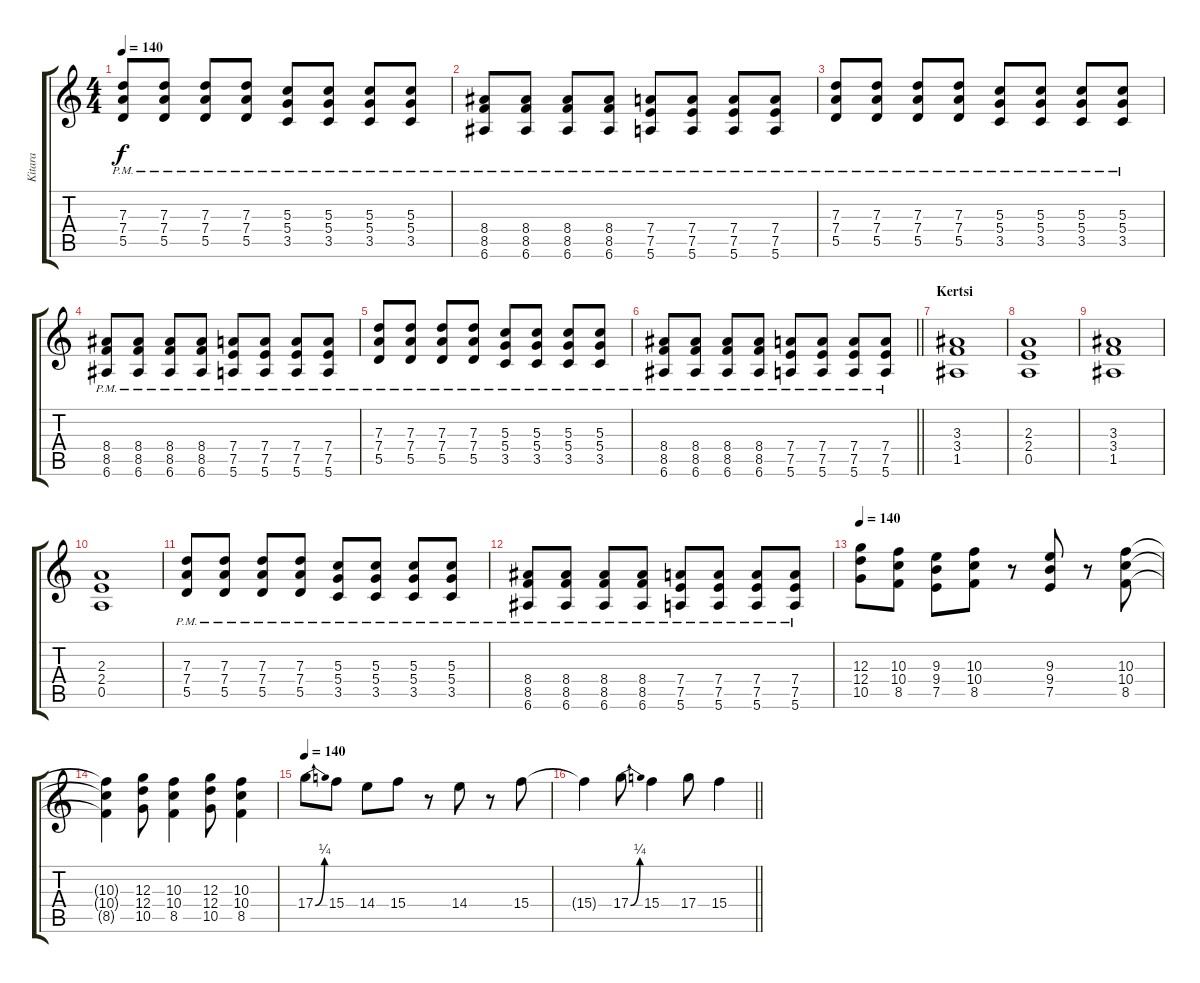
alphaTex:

\track ("Kitara" "Kitara") {instrument distortionguitar}
\staff {score tabs}
\tuning (E4 B3 G3 D3 A2 E2) {hide}
\ts (4 4)
\tempo 140
\clef g2
\ks c
(7.3{pm} 7.4{pm} 5.5{pm}).8{dy f} (7.3{pm} 7.4{pm} 5.5{pm}).8 (7.3{pm} 7.4{pm} 5.5{pm}).8 (7.3{pm} 7.4{pm} 5.5{pm}).8 (5.3{pm} 5.4{pm} 3.5{pm}).8 (5.3{pm} 5.4{pm} 3.5{pm}).8 (5.3{pm} 5.4{pm} 3.5{pm}).8 (5.3{pm} 5.4{pm} 3.5{pm}).8 |
(8.4{pm} 8.5{pm} 6.6{pm}).8 (8.4{pm} 8.5{pm} 6.6{pm}).8 (8.4{pm} 8.5{pm} 6.6{pm}).8 (8.4{pm} 8.5{pm} 6.6{pm}).8 (7.4{pm} 7.5{pm} 5.6{pm}).8 (7.4{pm} 7.5{pm} 5.6{pm}).8 (7.4{pm} 7.5{pm} 5.6{pm}).8 (7.4{pm} 7.5{pm} 5.6{pm}).8 |
(7.3{pm} 7.4{pm} 5.5{pm}).8 (7.3{pm} 7.4{pm} 5.5{pm}).8 (7.3{pm} 7.4{pm} 5.5{pm}).8 (7.3{pm} 7.4{pm} 5.5{pm}).8 (5.3{pm} 5.4{pm} 3.5{pm}).8 (5.3{pm} 5.4{pm} 3.5{pm}).8 (5.3{pm} 5.4{pm} 3.5{pm}).8 (5.3{pm} 5.4{pm} 3.5{pm}).8 |
(8.4{pm} 8.5{pm} 6.6{pm}).8 (8.4{pm} 8.5{pm} 6.6{pm}).8 (8.4{pm} 8.5{pm} 6.6{pm}).8 (8.4{pm} 8.5{pm} 6.6{pm}).8 (7.4{pm} 7.5{pm} 5.6{pm}).8 (7.4{pm} 7.5{pm} 5.6{pm}).8 (7.4{pm} 7.5{pm} 5.6{pm}).8 (7.4{pm} 7.5{pm} 5.6{pm}).8 |
(7.3{pm} 7.4{pm} 5.5{pm}).8 (7.3{pm} 7.4{pm} 5.5{pm}).8 (7.3{pm} 7.4{pm} 5.5{pm}).8 (7.3{pm} 7.4{pm} 5.5{pm}).8 (5.3{pm} 5.4{pm} 3.5{pm}).8 (5.3{pm} 5.4{pm} 3.5{pm}).8 (5.3{pm} 5.4{pm} 3.5{pm}).8 (5.3{pm} 5.4{pm} 3.5{pm}).8 |
\barLineRight lightlight
(8.4{pm} 8.5{pm} 6.6{pm}).8 (8.4{pm} 8.5{pm} 6.6{pm}).8 (8.4{pm} 8.5{pm} 6.6{pm}).8 (8.4{pm} 8.5{pm} 6.6{pm}).8 (7.4{pm} 7.5{pm} 5.6{pm}).8 (7.4{pm} 7.5{pm} 5.6{pm}).8 (7.4{pm} 7.5{pm} 5.6{pm}).8 (7.4{pm} 7.5{pm} 5.6{pm}).8 |
\section ("" "Kertsi")
(3.3 3.4 1.5).1 |
(2.3 2.4 0.5).1 |
(3.3 3.4 1.5).1 |
(2.3 2.4 0.5).1 |
(7.3{pm} 7.4{pm} 5.5{pm}).8 (7.3{pm} 7.4{pm} 5.5{pm}).8 (7.3{pm} 7.4{pm} 5.5{pm}).8 (7.3{pm} 7.4{pm} 5.5{pm}).8 (5.3{pm} 5.4{pm} 3.5{pm}).8 (5.3{pm} 5.4{pm} 3.5{pm}).8 (5.3{pm} 5.4{pm} 3.5{pm}).8 (5.3{pm} 5.4{pm} 3.5{pm}).8 |
(8.4{pm} 8.5{pm} 6.6{pm}).8 (8.4{pm} 8.5{pm} 6.6{pm}).8 (8.4{pm} 8.5{pm} 6.6{pm}).8 (8.4{pm} 8.5{pm} 6.6{pm}).8 (7.4{pm} 7.5{pm} 5.6{pm}).8 (7.4{pm} 7.5{pm} 5.6{pm}).8 (7.4{pm} 7.5{pm} 5.6{pm}).8 (7.4{pm} 7.5{pm} 5.6{pm}).8 |
\tempo 140
(12.3 12.4 10.5).8 (10.3 10.4 8.5).8 (9.3 9.4 7.5).8 (10.3 10.4 8.5).8 r.8 (9.3 9.4 7.5).8 r.8 (10.3 10.4 8.5).8 |
(10.3{t} 10.4{t} 8.5{t}).4 (12.3 12.4 10.5).8 (10.3 10.4 8.5).4 (12.3 12.4 10.5).8 (10.3 10.4 8.5).4 |
\tempo 140
17.4{be (bend 0 0 60 1)}.8 15.4.8 14.4.8 15.4.8 r.8 14.4.8 r.8 15.4.8 |
\barLineRight lightlight
15.4{t}.4 17.4{be (bend 0 0 60 1)}.8 15.4.4 17.4.8 15.4.4
